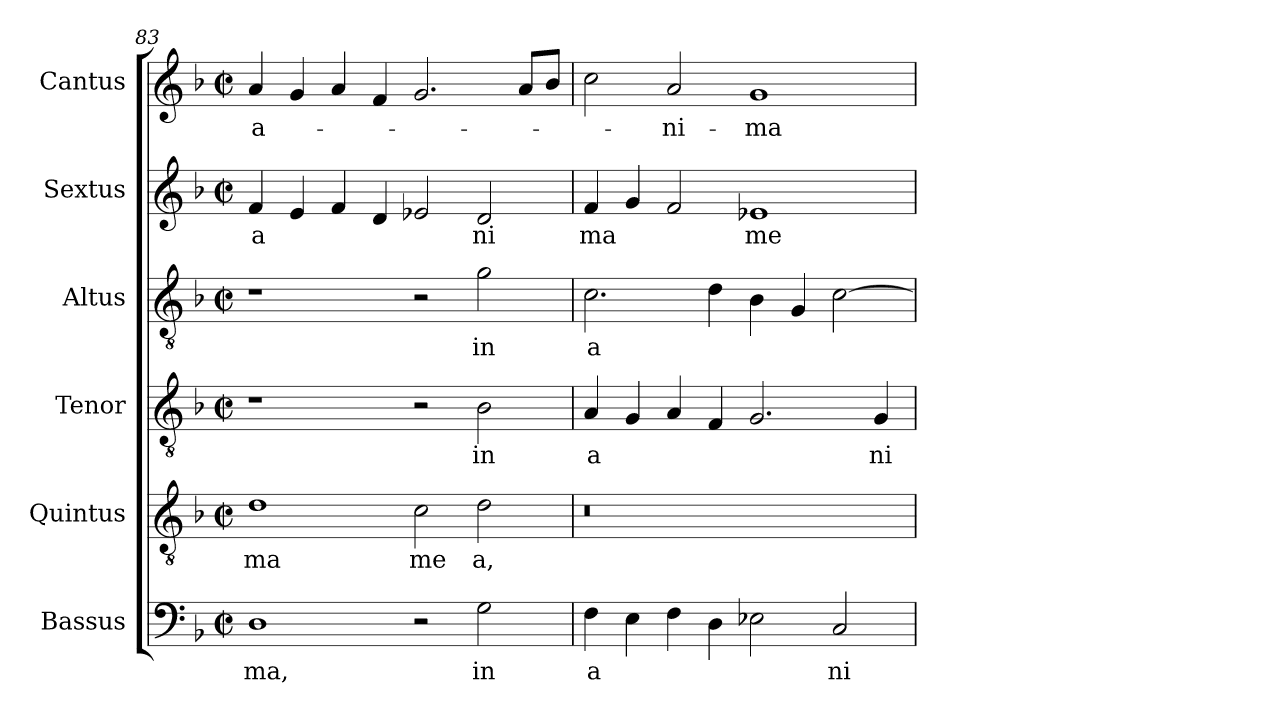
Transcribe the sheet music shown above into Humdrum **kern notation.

**kern	**text	**kern	**text	**kern	**text	**kern	**text	**kern	**text	**kern	**text
*part6	*part6	*part5	*part5	*part4	*part4	*part3	*part3	*part2	*part2	*part1	*part1
*staff6	*staff6	*staff5	*staff5	*staff4	*staff4	*staff3	*staff3	*staff2	*staff2	*staff1	*staff1
*I"Bassus	*	*I"Quintus	*	*I"Tenor	*	*I"Altus	*	*I"Sextus	*	*I"Cantus	*
*clefF4	*	*clefGv2	*	*clefGv2	*	*clefGv2	*	*clefG2	*	*clefG2	*
*k[b-]	*	*k[b-]	*	*k[b-]	*	*k[b-]	*	*k[b-]	*	*k[b-]	*
*F:	*	*F:	*	*F:	*	*F:	*	*F:	*	*F:	*
*M2/2	*	*M2/2	*	*M2/2	*	*M2/2	*	*M2/2	*	*M2/2	*
*met(c|)	*	*met(c|)	*	*met(c|)	*	*met(c|)	*	*met(c|)	*	*met(c|)	*
=83	=83	=83	=83	=83	=83	=83	=83	=83	=83	=83	=83
!	!LO:LY:b:cj	!	!LO:LY:b:cj	!	!	!	!	!	!LO:LY:b:cj	!	!LO:LY:b:cj
1D	ma,	1d	ma	1r	.	1r	.	4f/	a	4a/	a-
.	.	.	.	.	.	.	.	4e/	.	4g/	.
.	.	.	.	.	.	.	.	4f/	.	4a/	.
.	.	.	.	.	.	.	.	4d/	.	4f/	.
!	!	!	!LO:LY:b:cj	!	!	!	!	!	!	!	!
2r	.	2c\	me	2r	.	2r	.	2e-X/	.	2.g/	.
!	!LO:LY:b:cj	!	!LO:LY:b:cj	!	!LO:LY:b:cj	!	!LO:LY:b:cj	!	!LO:LY:b:cj	!	!
2G\	in	2d\	a,	2B-\	in	2g\	in	2d/	ni	.	.
.	.	.	.	.	.	.	.	.	.	8a/L	.
.	.	.	.	.	.	.	.	.	.	8b-/J	.
=84	=84	=84	=84	=84	=84	=84	=84	=84	=84	=84	=84
!	!LO:LY:b:cj	!	!	!	!LO:LY:b:cj	!	!LO:LY:b:cj	!	!LO:LY:b	!	!
4F\	a	0r	.	4A/	a	2.c\	a	4f/	ma	2cc\	.
4E\	.	.	.	4G/	.	.	.	4g/	.	.	.
!	!	!	!	!	!	!	!	!	!	!	!LO:LY:b:cj
4F\	.	.	.	4A/	.	.	.	2f/	.	2a/	-ni-
4D\	.	.	.	4F/	.	4d\	.	.	.	.	.
!	!	!	!	!	!	!	!	!	!LO:LY:b:cj	!	!LO:LY:b:cj
2E-X\	.	.	.	2.G/	.	4B-\	.	1e-X	me	1g	-ma
.	.	.	.	.	.	4G/	.	.	.	.	.
!	!LO:LY:b:cj	!	!	!	!	!	!	!	!	!	!
2C/	ni	.	.	.	.	[>2c\	.	.	.	.	.
!	!	!	!	!	!LO:LY:b:cj	!	!	!	!	!	!
.	.	.	.	4G/	ni	.	.	.	.	.	.
=	=	=	=	=	=	=	=	=	=	=	=
*-	*-	*-	*-	*-	*-	*-	*-	*-	*-	*-	*-
